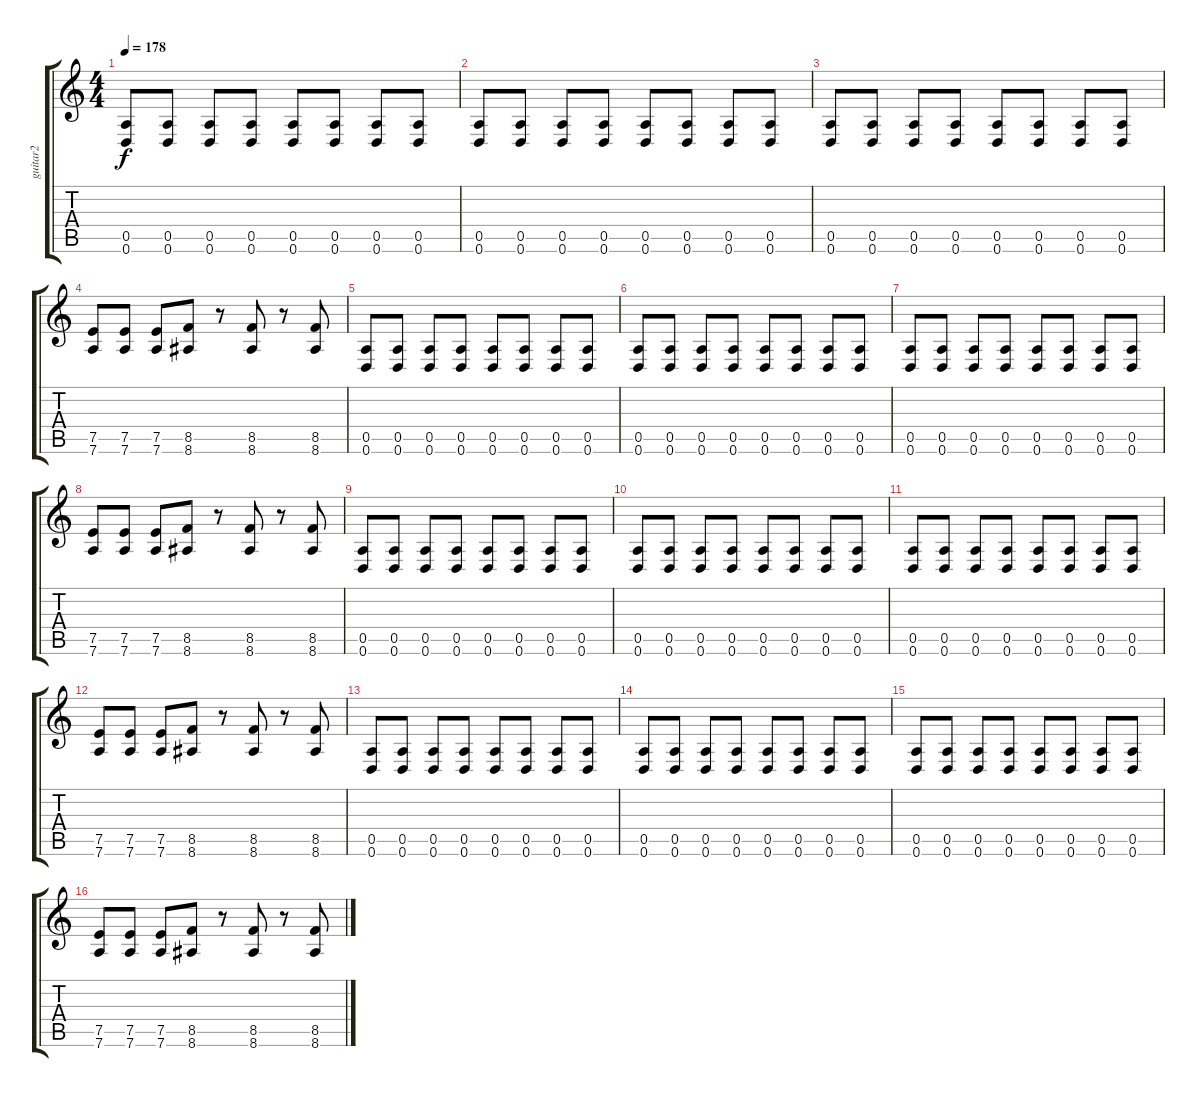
\track ("guitar2" "guitar2") {instrument overdrivenguitar}
\staff {score tabs}
\tuning (E4 B3 G3 D3 A2 D2) {hide}
\ts (4 4)
\tempo 178
\clef g2
\ks c
(0.5 0.6).8{dy f instrument overdrivenguitar} (0.5 0.6).8 (0.5 0.6).8 (0.5 0.6).8 (0.5 0.6).8 (0.5 0.6).8 (0.5 0.6).8 (0.5 0.6).8 |
(0.5 0.6).8 (0.5 0.6).8 (0.5 0.6).8 (0.5 0.6).8 (0.5 0.6).8 (0.5 0.6).8 (0.5 0.6).8 (0.5 0.6).8 |
(0.5 0.6).8 (0.5 0.6).8 (0.5 0.6).8 (0.5 0.6).8 (0.5 0.6).8 (0.5 0.6).8 (0.5 0.6).8 (0.5 0.6).8 |
(7.5 7.6).8 (7.5 7.6).8 (7.5 7.6).8 (8.5 8.6).8 r.8 (8.5 8.6).8 r.8 (8.5 8.6).8 |
(0.5 0.6).8 (0.5 0.6).8 (0.5 0.6).8 (0.5 0.6).8 (0.5 0.6).8 (0.5 0.6).8 (0.5 0.6).8 (0.5 0.6).8 |
(0.5 0.6).8 (0.5 0.6).8 (0.5 0.6).8 (0.5 0.6).8 (0.5 0.6).8 (0.5 0.6).8 (0.5 0.6).8 (0.5 0.6).8 |
(0.5 0.6).8 (0.5 0.6).8 (0.5 0.6).8 (0.5 0.6).8 (0.5 0.6).8 (0.5 0.6).8 (0.5 0.6).8 (0.5 0.6).8 |
(7.5 7.6).8 (7.5 7.6).8 (7.5 7.6).8 (8.5 8.6).8 r.8 (8.5 8.6).8 r.8 (8.5 8.6).8 |
(0.5 0.6).8 (0.5 0.6).8 (0.5 0.6).8 (0.5 0.6).8 (0.5 0.6).8 (0.5 0.6).8 (0.5 0.6).8 (0.5 0.6).8 |
(0.5 0.6).8 (0.5 0.6).8 (0.5 0.6).8 (0.5 0.6).8 (0.5 0.6).8 (0.5 0.6).8 (0.5 0.6).8 (0.5 0.6).8 |
(0.5 0.6).8 (0.5 0.6).8 (0.5 0.6).8 (0.5 0.6).8 (0.5 0.6).8 (0.5 0.6).8 (0.5 0.6).8 (0.5 0.6).8 |
(7.5 7.6).8 (7.5 7.6).8 (7.5 7.6).8 (8.5 8.6).8 r.8 (8.5 8.6).8 r.8 (8.5 8.6).8 |
(0.5 0.6).8 (0.5 0.6).8 (0.5 0.6).8 (0.5 0.6).8 (0.5 0.6).8 (0.5 0.6).8 (0.5 0.6).8 (0.5 0.6).8 |
(0.5 0.6).8 (0.5 0.6).8 (0.5 0.6).8 (0.5 0.6).8 (0.5 0.6).8 (0.5 0.6).8 (0.5 0.6).8 (0.5 0.6).8 |
(0.5 0.6).8 (0.5 0.6).8 (0.5 0.6).8 (0.5 0.6).8 (0.5 0.6).8 (0.5 0.6).8 (0.5 0.6).8 (0.5 0.6).8 |
(7.5 7.6).8 (7.5 7.6).8 (7.5 7.6).8 (8.5 8.6).8 r.8 (8.5 8.6).8 r.8 (8.5 8.6).8
